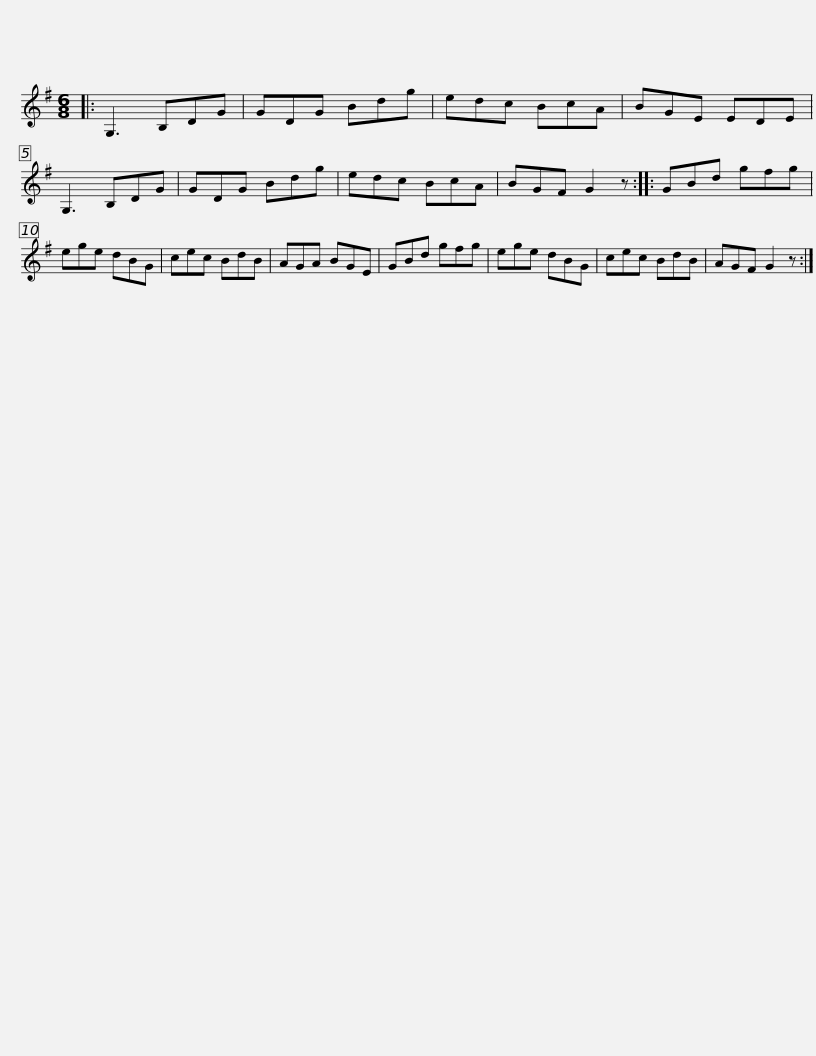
X:1
L:1/8
M:6/8
I:linebreak $
K:G
V:1 treble
V:1
|: G,3 B,DG | GDG Bdg | edc BcA | BGE EDE | G,3 B,DG | %5
 GDG Bdg | edc BcA |$ BGF G2 z :: GBd gfg | ege dBG | %10
 cec BdB | AGA BGE | GBd gfg | ege dBG |$ cec BdB | %15
 AGF G2 z :| %16
